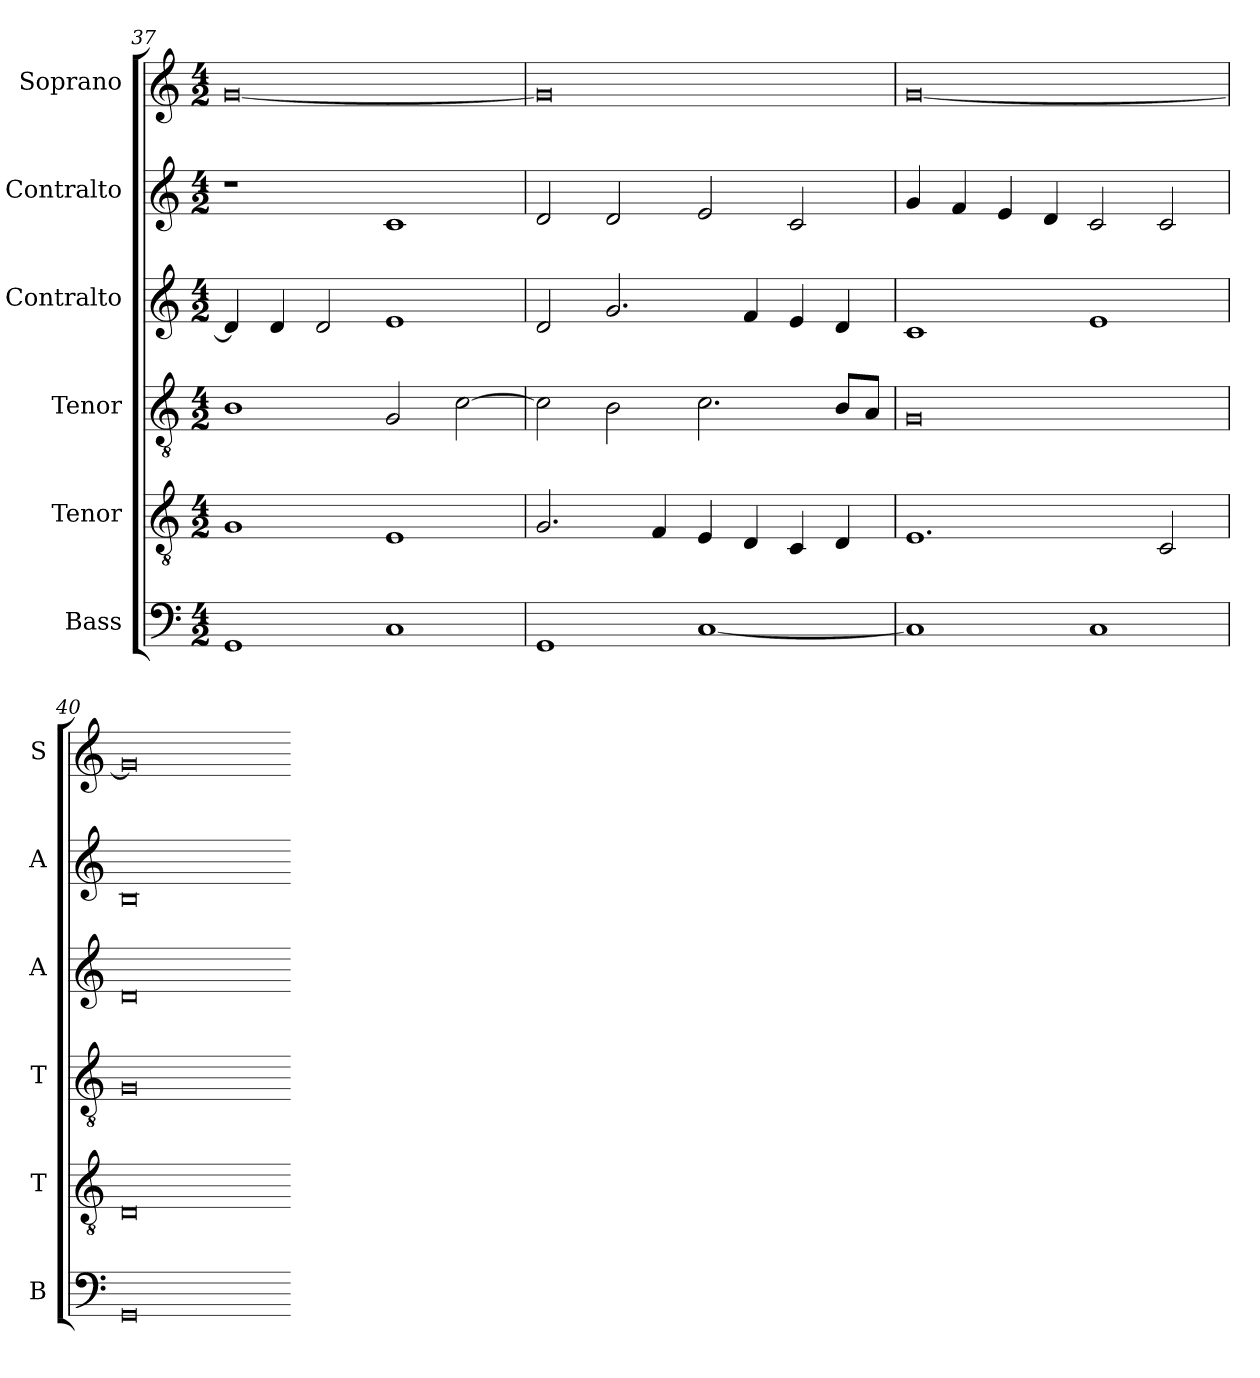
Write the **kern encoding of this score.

**kern	**kern	**kern	**kern	**kern	**kern
*part6	*part5	*part4	*part3	*part2	*part1
*staff6	*staff5	*staff4	*staff3	*staff2	*staff1
*I"Bass	*I"Tenor	*I"Tenor	*I"Contralto	*I"Contralto	*I"Soprano
*I'B	*I'T	*I'T	*I'A	*I'A	*I'S
*clefF4	*clefGv2	*clefGv2	*clefG2	*clefG2	*clefG2
*k[]	*k[]	*k[]	*k[]	*k[]	*k[]
*A:aeo	*A:aeo	*A:aeo	*A:aeo	*A:aeo	*A:aeo
*M4/2	*M4/2	*M4/2	*M4/2	*M4/2	*M4/2
=37	=37	=37	=37	=37	=37
1GG	1G	1B	4d]	1r	[0g
.	.	.	4d	.	.
.	.	.	2d	.	.
1C	1E	2G	1e	1c	.
.	.	[2c	.	.	.
=38	=38	=38	=38	=38	=38
1GG	2.G	2c]	2d	2d	0g]
.	.	2B	2.g	2d	.
.	4F	.	.	.	.
[1C	4E	2.c	.	2e	.
.	4D	.	4f	.	.
.	4C	.	4e	2c	.
.	4D	8B/L	4d	.	.
.	.	8A/J	.	.	.
=39	=39	=39	=39	=39	=39
1C]	1.E	0G	1c	4g	[0g
.	.	.	.	4f	.
.	.	.	.	4e	.
.	.	.	.	4d	.
1C	.	.	1e	2c	.
.	2C	.	.	2c	.
=40	=40	=40	=40	=40	=40
0GG	0D	0G	0d	0B	0g]
=-	=-	=-	=-	=-	=-
*-	*-	*-	*-	*-	*-
